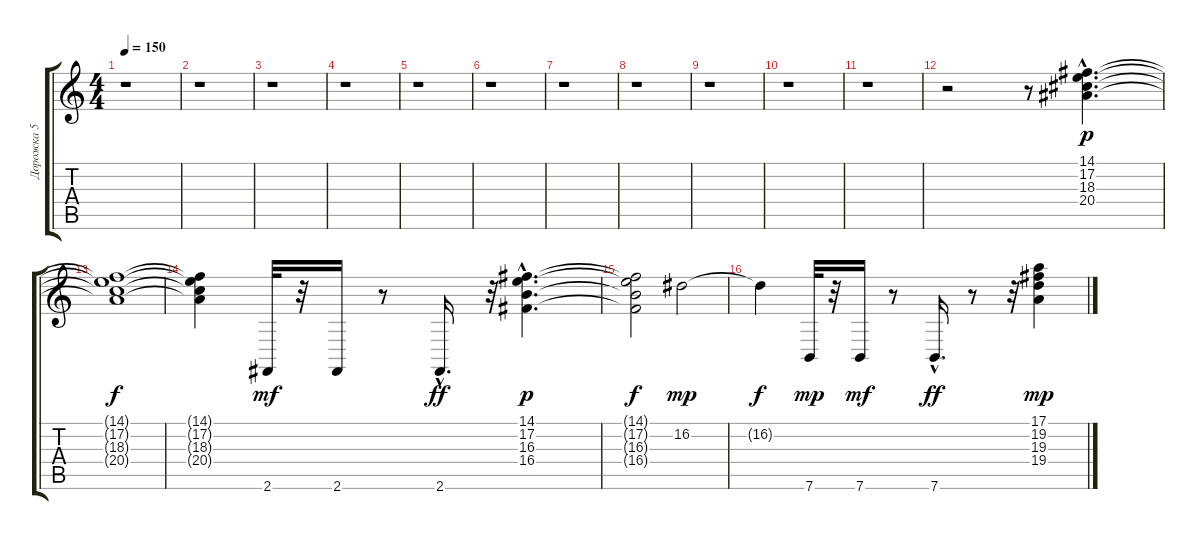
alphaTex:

\track ("Дорожка 5" "Дорожка 5") {instrument stringensemble1}
\staff {score tabs}
\tuning (E4 B3 G3 D3 A2 E2) {hide}
\ts (4 4)
\tempo 150
\clef g2
\ks c
r.1{dy f} |
r.1 |
r.1 |
r.1 |
r.1 |
r.1 |
r.1 |
r.1 |
r.1 |
r.1 |
r.1 |
r.2 r.8 (14.1{hac} 17.2{hac} 18.3{hac} 20.4{hac}).4{d dy p} |
(14.1{t} 17.2{t} 18.3{t} 20.4{t}).1{dy f} |
(14.1{t} 17.2{t} 18.3{t} 20.4{t}).4 2.6.32{dy mf} r.32 2.6.16 r.8 2.6{hac}.16{d dy ff} r.32 (14.1{hac} 17.2{hac} 16.3{hac} 16.4{hac}).4{d dy p} |
(14.1{t} 17.2{t} 16.3{t} 16.4{t}).2{dy f} 16.2.2{dy mp} |
16.2{t}.4{dy f} 7.6.32{dy mp} r.32 7.6.16{dy mf} r.8 7.6{hac}.16{d dy ff} r.8 r.32 (17.1 19.2 19.3 19.4).4{dy mp}
